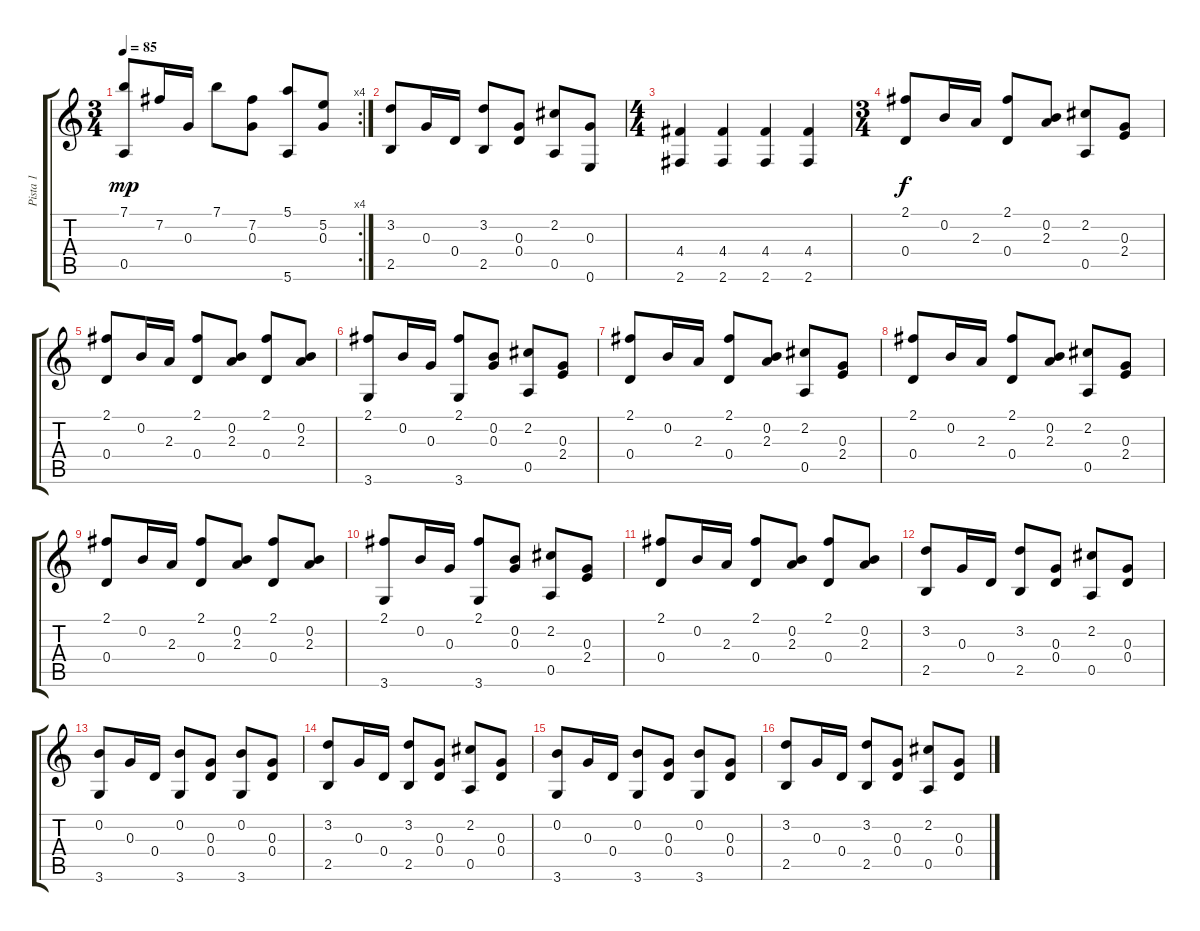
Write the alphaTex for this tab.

\track ("Pista 1" "Pista 1") {instrument acousticguitarsteel}
\staff {score tabs}
\tuning (E4 B3 G3 D3 A2 E2) {hide}
\rc 4
\ts (3 4)
\tempo 85
\clef g2
\ks c
(7.1 0.5).8{dy mp instrument acousticguitarsteel} 7.2.16 0.3.16 7.1.8 (7.2 0.3).8 (5.1 5.6).8 (5.2 0.3).8 |
(3.2 2.5).8 0.3.16 0.4.16 (3.2 2.5).8 (0.3 0.4).8 (2.2 0.5).8 (0.3 0.6).8 |
\ts (4 4)
(4.4 2.6).4 (4.4 2.6).4 (4.4 2.6).4 (4.4 2.6).4 |
\ts (3 4)
(2.1 0.4).8{dy f} 0.2.16 2.3.16 (2.1 0.4).8 (0.2 2.3).8 (2.2 0.5).8 (0.3 2.4).8 |
(2.1 0.4).8 0.2.16 2.3.16 (2.1 0.4).8 (0.2 2.3).8 (2.1 0.4).8 (0.2 2.3).8 |
(2.1 3.6).8 0.2.16 0.3.16 (2.1 3.6).8 (0.2 0.3).8 (2.2 0.5).8 (0.3 2.4).8 |
(2.1 0.4).8 0.2.16 2.3.16 (2.1 0.4).8 (0.2 2.3).8 (2.2 0.5).8 (0.3 2.4).8 |
(2.1 0.4).8 0.2.16 2.3.16 (2.1 0.4).8 (0.2 2.3).8 (2.2 0.5).8 (0.3 2.4).8 |
(2.1 0.4).8 0.2.16 2.3.16 (2.1 0.4).8 (0.2 2.3).8 (2.1 0.4).8 (0.2 2.3).8 |
(2.1 3.6).8 0.2.16 0.3.16 (2.1 3.6).8 (0.2 0.3).8 (2.2 0.5).8 (0.3 2.4).8 |
(2.1 0.4).8 0.2.16 2.3.16 (2.1 0.4).8 (0.2 2.3).8 (2.1 0.4).8 (0.2 2.3).8 |
(3.2 2.5).8 0.3.16 0.4.16 (3.2 2.5).8 (0.3 0.4).8 (2.2 0.5).8 (0.3 0.4).8 |
(0.2 3.6).8 0.3.16 0.4.16 (0.2 3.6).8 (0.3 0.4).8 (0.2 3.6).8 (0.3 0.4).8 |
(3.2 2.5).8 0.3.16 0.4.16 (3.2 2.5).8 (0.3 0.4).8 (2.2 0.5).8 (0.3 0.4).8 |
(0.2 3.6).8 0.3.16 0.4.16 (0.2 3.6).8 (0.3 0.4).8 (0.2 3.6).8 (0.3 0.4).8 |
(3.2 2.5).8 0.3.16 0.4.16 (3.2 2.5).8 (0.3 0.4).8 (2.2 0.5).8 (0.3 0.4).8
